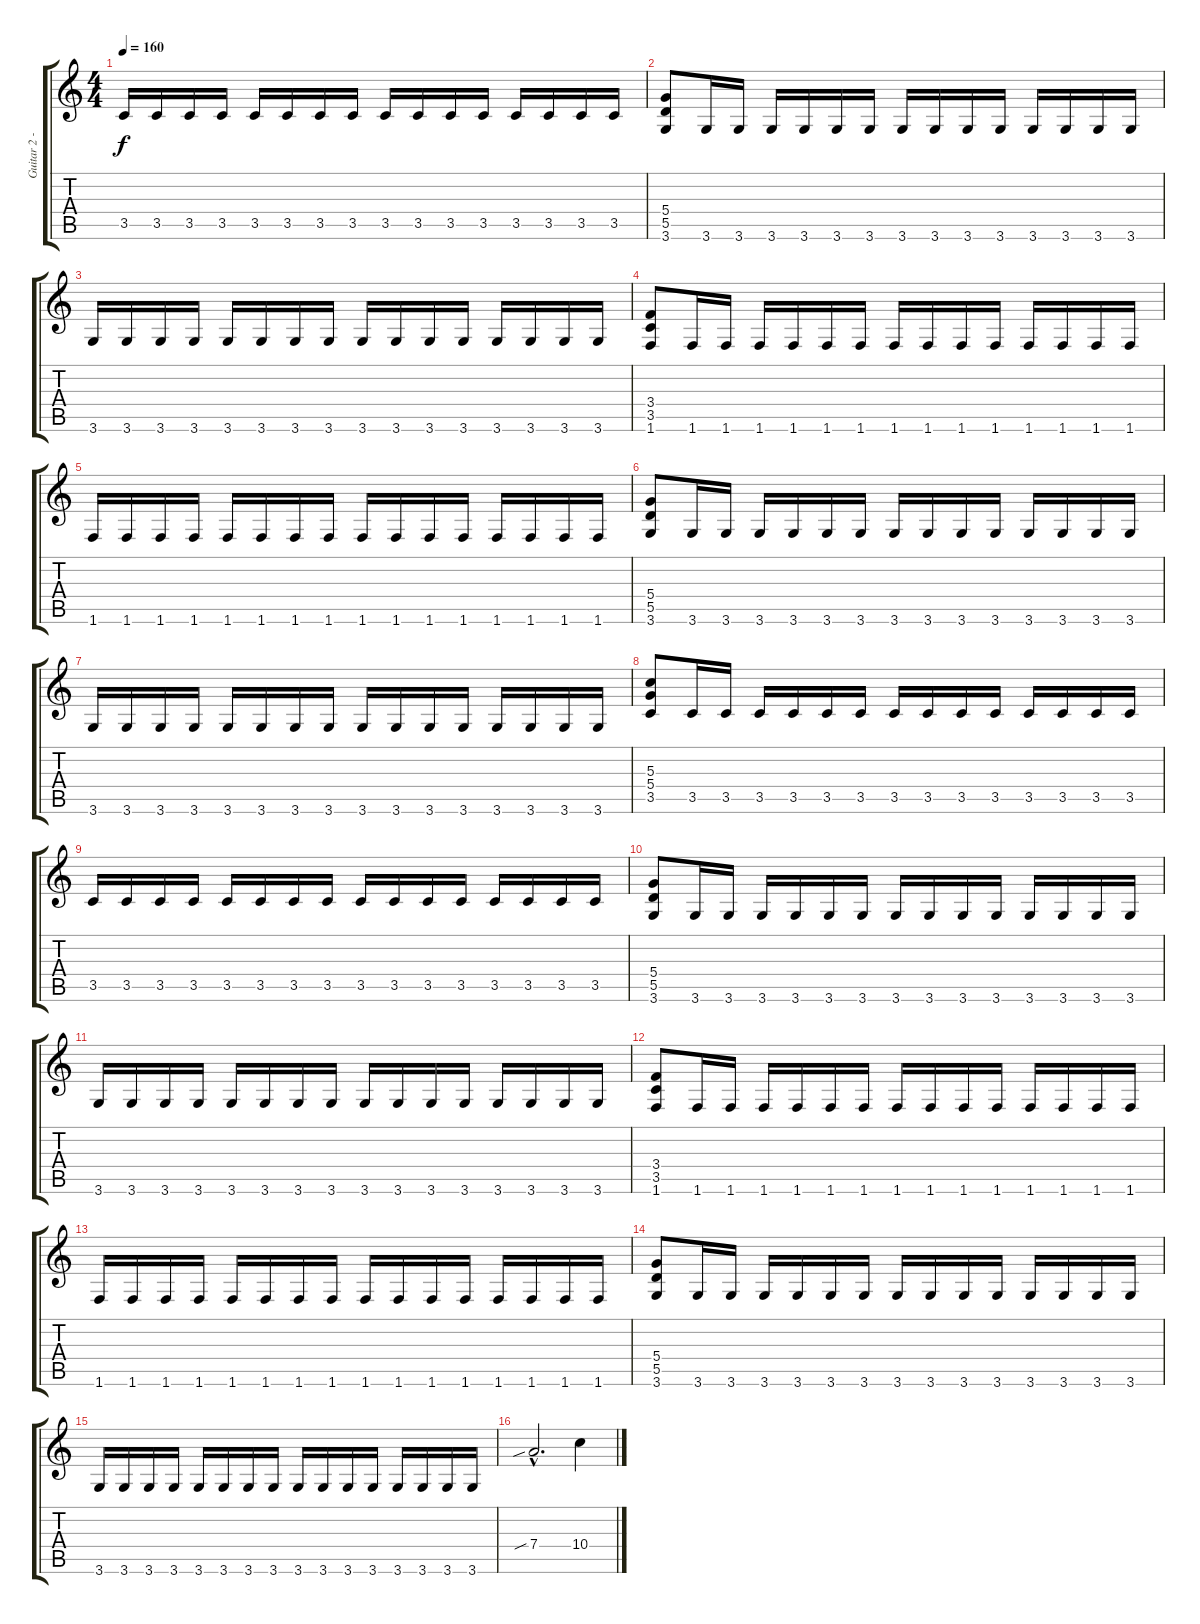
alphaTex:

\track ("Guitar 2 - BG" "Guitar 2 -") {instrument overdrivenguitar}
\staff {score tabs}
\tuning (E4 B3 G3 D3 A2 E2) {hide}
\ts (4 4)
\tempo 160
\clef g2
\ks c
3.5.16{dy f} 3.5.16 3.5.16 3.5.16 3.5.16 3.5.16 3.5.16 3.5.16 3.5.16 3.5.16 3.5.16 3.5.16 3.5.16 3.5.16 3.5.16 3.5.16 |
(5.4 5.5 3.6).8 3.6.16 3.6.16 3.6.16 3.6.16 3.6.16 3.6.16 3.6.16 3.6.16 3.6.16 3.6.16 3.6.16 3.6.16 3.6.16 3.6.16 |
3.6.16 3.6.16 3.6.16 3.6.16 3.6.16 3.6.16 3.6.16 3.6.16 3.6.16 3.6.16 3.6.16 3.6.16 3.6.16 3.6.16 3.6.16 3.6.16 |
(3.4 3.5 1.6).8 1.6.16 1.6.16 1.6.16 1.6.16 1.6.16 1.6.16 1.6.16 1.6.16 1.6.16 1.6.16 1.6.16 1.6.16 1.6.16 1.6.16 |
1.6.16 1.6.16 1.6.16 1.6.16 1.6.16 1.6.16 1.6.16 1.6.16 1.6.16 1.6.16 1.6.16 1.6.16 1.6.16 1.6.16 1.6.16 1.6.16 |
(5.4 5.5 3.6).8 3.6.16 3.6.16 3.6.16 3.6.16 3.6.16 3.6.16 3.6.16 3.6.16 3.6.16 3.6.16 3.6.16 3.6.16 3.6.16 3.6.16 |
3.6.16 3.6.16 3.6.16 3.6.16 3.6.16 3.6.16 3.6.16 3.6.16 3.6.16 3.6.16 3.6.16 3.6.16 3.6.16 3.6.16 3.6.16 3.6.16 |
(5.3 5.4 3.5).8 3.5.16 3.5.16 3.5.16 3.5.16 3.5.16 3.5.16 3.5.16 3.5.16 3.5.16 3.5.16 3.5.16 3.5.16 3.5.16 3.5.16 |
3.5.16 3.5.16 3.5.16 3.5.16 3.5.16 3.5.16 3.5.16 3.5.16 3.5.16 3.5.16 3.5.16 3.5.16 3.5.16 3.5.16 3.5.16 3.5.16 |
(5.4 5.5 3.6).8 3.6.16 3.6.16 3.6.16 3.6.16 3.6.16 3.6.16 3.6.16 3.6.16 3.6.16 3.6.16 3.6.16 3.6.16 3.6.16 3.6.16 |
3.6.16 3.6.16 3.6.16 3.6.16 3.6.16 3.6.16 3.6.16 3.6.16 3.6.16 3.6.16 3.6.16 3.6.16 3.6.16 3.6.16 3.6.16 3.6.16 |
(3.4 3.5 1.6).8 1.6.16 1.6.16 1.6.16 1.6.16 1.6.16 1.6.16 1.6.16 1.6.16 1.6.16 1.6.16 1.6.16 1.6.16 1.6.16 1.6.16 |
1.6.16 1.6.16 1.6.16 1.6.16 1.6.16 1.6.16 1.6.16 1.6.16 1.6.16 1.6.16 1.6.16 1.6.16 1.6.16 1.6.16 1.6.16 1.6.16 |
(5.4 5.5 3.6).8 3.6.16 3.6.16 3.6.16 3.6.16 3.6.16 3.6.16 3.6.16 3.6.16 3.6.16 3.6.16 3.6.16 3.6.16 3.6.16 3.6.16 |
3.6.16 3.6.16 3.6.16 3.6.16 3.6.16 3.6.16 3.6.16 3.6.16 3.6.16 3.6.16 3.6.16 3.6.16 3.6.16 3.6.16 3.6.16 3.6.16 |
7.4{sib hac}.2{d} 10.4.4
